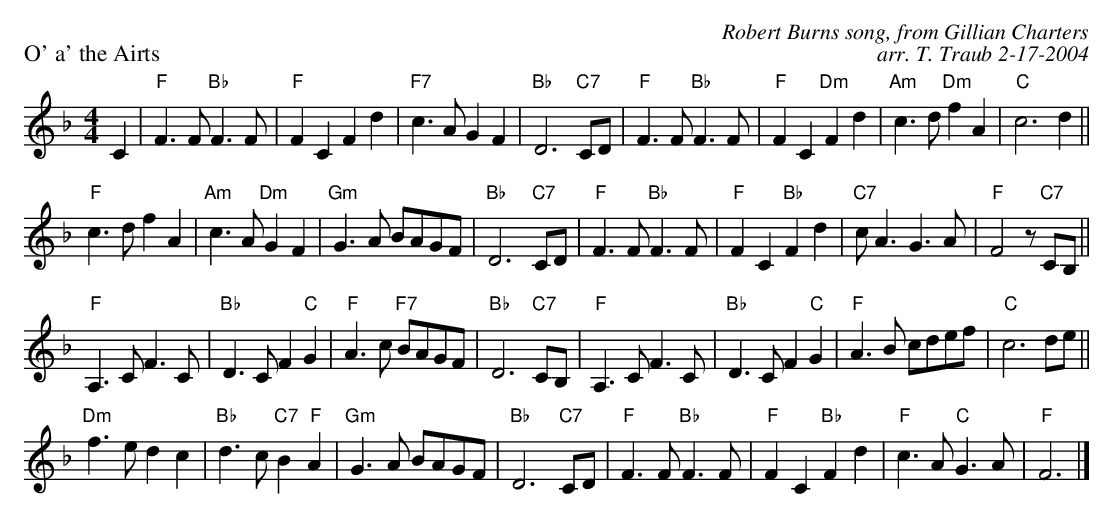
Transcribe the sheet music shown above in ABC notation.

X:1
P: O' a' the Airts
C: Robert Burns song, from Gillian Charters
C: arr. T. Traub 2-17-2004
M: 4/4
K: F
L: 1/4
C|"F"F>F "Bb"F>F|"F"F C F d|"F7"c>A G F|"Bb"D3 "C7"C/D/|"F"F>F "Bb"F>F|"F"F C "Dm"F d|"Am"c>d "Dm"f A|"C"c3 d||
"F"c>d f A|"Am"c>A "Dm"G F|"Gm"G>A B/A/G/F/|"Bb"D3 "C7"C/D/|"F"F>F "Bb"F>F|"F"F C "Bb"F d|"C7"c<A G>A|"F"F2 z/ "C7"C/B,/||
"F"A,>C F>C|"Bb"D>C F "C"G|"F"A>c "F7"B/A/G/F/|"Bb"D3 "C7"C/B,/|"F"A,>C F>C|"Bb"D>C F "C"G|"F"A>B c/d/e/f/|"C"c3 d/e/||
"Dm"f>e d c|"Bb"d>c "C7"B "F"A|"Gm"G>A B/A/G/F/|"Bb"D3 "C7"C/D/|"F"F>F "Bb"F>F|"F"F C "Bb"F d|"F"c>A "C"G>A|"F"F3 |]
